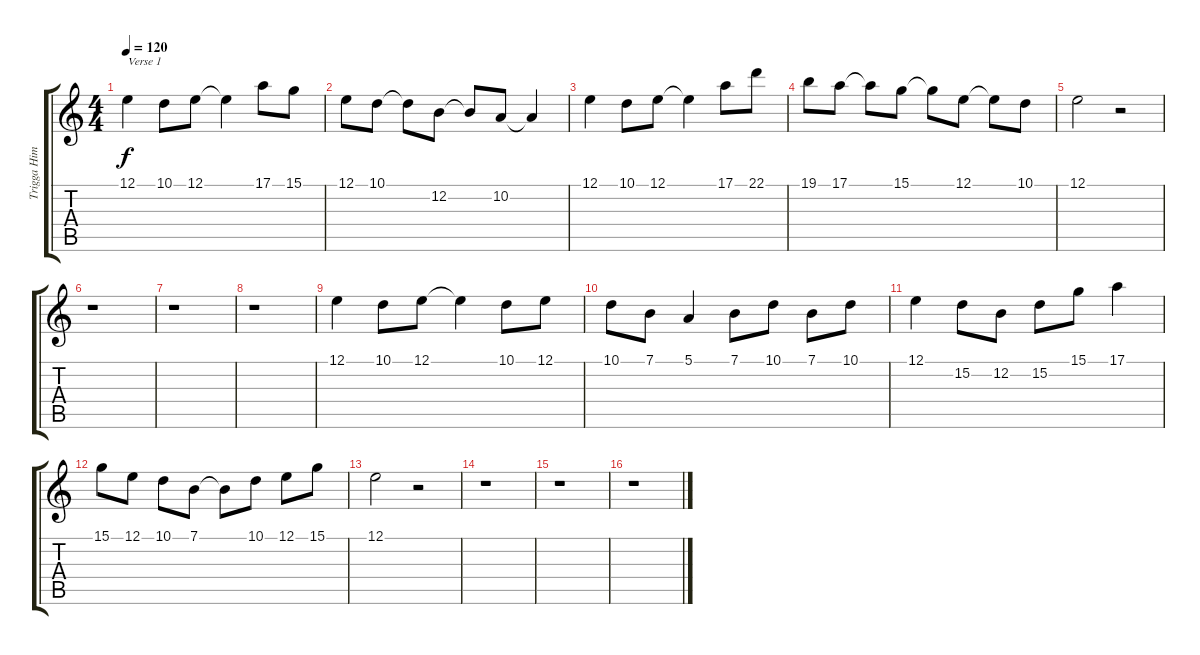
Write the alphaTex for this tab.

\track ("Trigga Himself" "Trigga Him") {instrument cello}
\staff {score tabs}
\tuning (E4 B3 G3 D3 A2 E2) {hide}
\ts (4 4)
\tempo 120
\clef g2
\ks c
12.1.4{txt "Verse 1" dy f} 10.1.8 12.1.8 12.1{t}.4 17.1.8 15.1.8 |
12.1.8 10.1.8 10.1{t}.8 12.2.8 12.2{t}.8 10.2.8 10.2{t}.4 |
12.1.4 10.1.8 12.1.8 12.1{t}.4 17.1.8 22.1.8 |
19.1.8 17.1.8 17.1{t}.8 15.1.8 15.1{t}.8 12.1.8 12.1{t}.8 10.1.8 |
12.1.2 r.2 |
r.1 |
r.1 |
r.1 |
12.1.4 10.1.8 12.1.8 12.1{t}.4 10.1.8 12.1.8 |
10.1.8 7.1.8 5.1.4 7.1.8 10.1.8 7.1.8 10.1.8 |
12.1.4 15.2.8 12.2.8 15.2.8 15.1.8 17.1.4 |
15.1.8 12.1.8 10.1.8 7.1.8 7.1{t}.8 10.1.8 12.1.8 15.1.8 |
12.1.2 r.2 |
r.1 |
r.1 |
r.1
